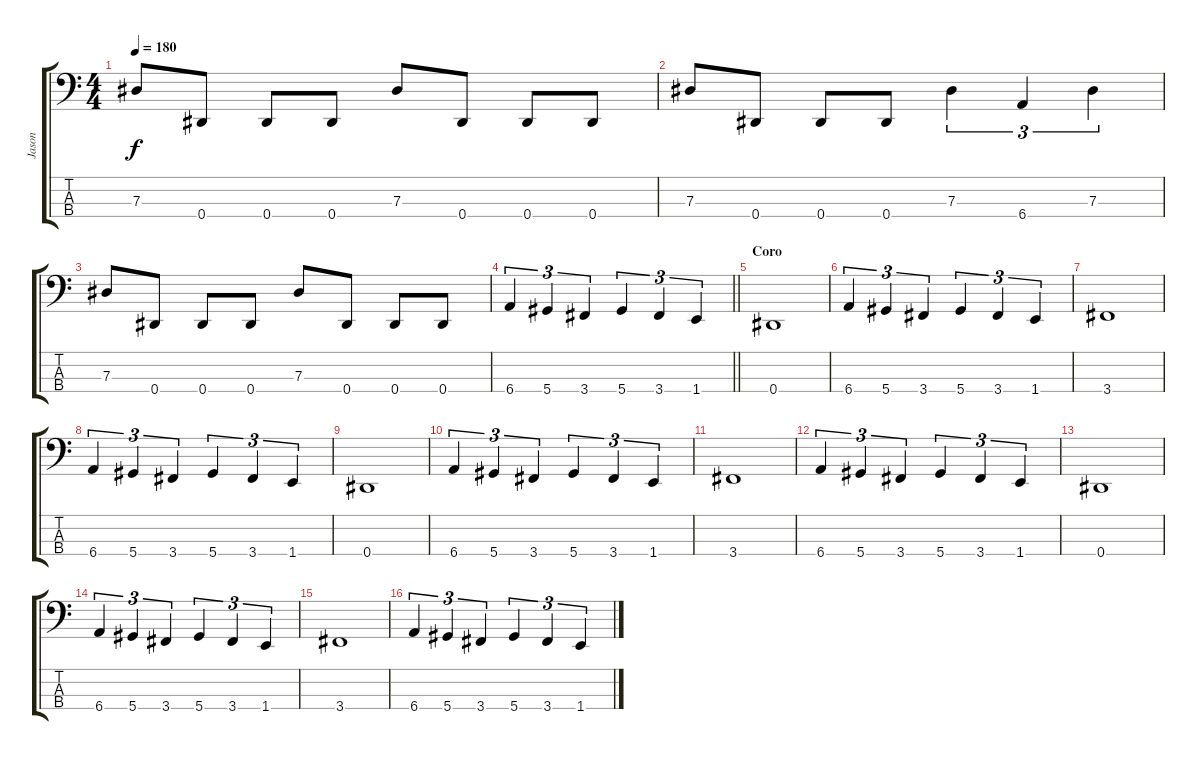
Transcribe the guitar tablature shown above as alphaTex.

\track ("Jason" "Jason") {instrument electricbasspick}
\staff {score tabs}
\tuning (Gb2 Db2 Ab1 Eb1) {hide}
\ts (4 4)
\tempo 180
\clef f4
\ks c
7.3.8{dy f} 0.4.8 0.4.8 0.4.8 7.3.8 0.4.8 0.4.8 0.4.8 |
7.3.8 0.4.8 0.4.8 0.4.8 7.3.4{tu (3 2)} 6.4.4{tu (3 2)} 7.3.4{tu (3 2)} |
7.3.8 0.4.8 0.4.8 0.4.8 7.3.8 0.4.8 0.4.8 0.4.8 |
\barLineRight lightlight
6.4.4{tu (3 2)} 5.4.4{tu (3 2)} 3.4.4{tu (3 2)} 5.4.4{tu (3 2)} 3.4.4{tu (3 2)} 1.4.4{tu (3 2)} |
\section ("" "Coro")
0.4.1 |
6.4.4{tu (3 2)} 5.4.4{tu (3 2)} 3.4.4{tu (3 2)} 5.4.4{tu (3 2)} 3.4.4{tu (3 2)} 1.4.4{tu (3 2)} |
3.4.1 |
6.4.4{tu (3 2)} 5.4.4{tu (3 2)} 3.4.4{tu (3 2)} 5.4.4{tu (3 2)} 3.4.4{tu (3 2)} 1.4.4{tu (3 2)} |
0.4.1 |
6.4.4{tu (3 2)} 5.4.4{tu (3 2)} 3.4.4{tu (3 2)} 5.4.4{tu (3 2)} 3.4.4{tu (3 2)} 1.4.4{tu (3 2)} |
3.4.1 |
6.4.4{tu (3 2)} 5.4.4{tu (3 2)} 3.4.4{tu (3 2)} 5.4.4{tu (3 2)} 3.4.4{tu (3 2)} 1.4.4{tu (3 2)} |
0.4.1 |
6.4.4{tu (3 2)} 5.4.4{tu (3 2)} 3.4.4{tu (3 2)} 5.4.4{tu (3 2)} 3.4.4{tu (3 2)} 1.4.4{tu (3 2)} |
3.4.1 |
6.4.4{tu (3 2)} 5.4.4{tu (3 2)} 3.4.4{tu (3 2)} 5.4.4{tu (3 2)} 3.4.4{tu (3 2)} 1.4.4{tu (3 2)}
